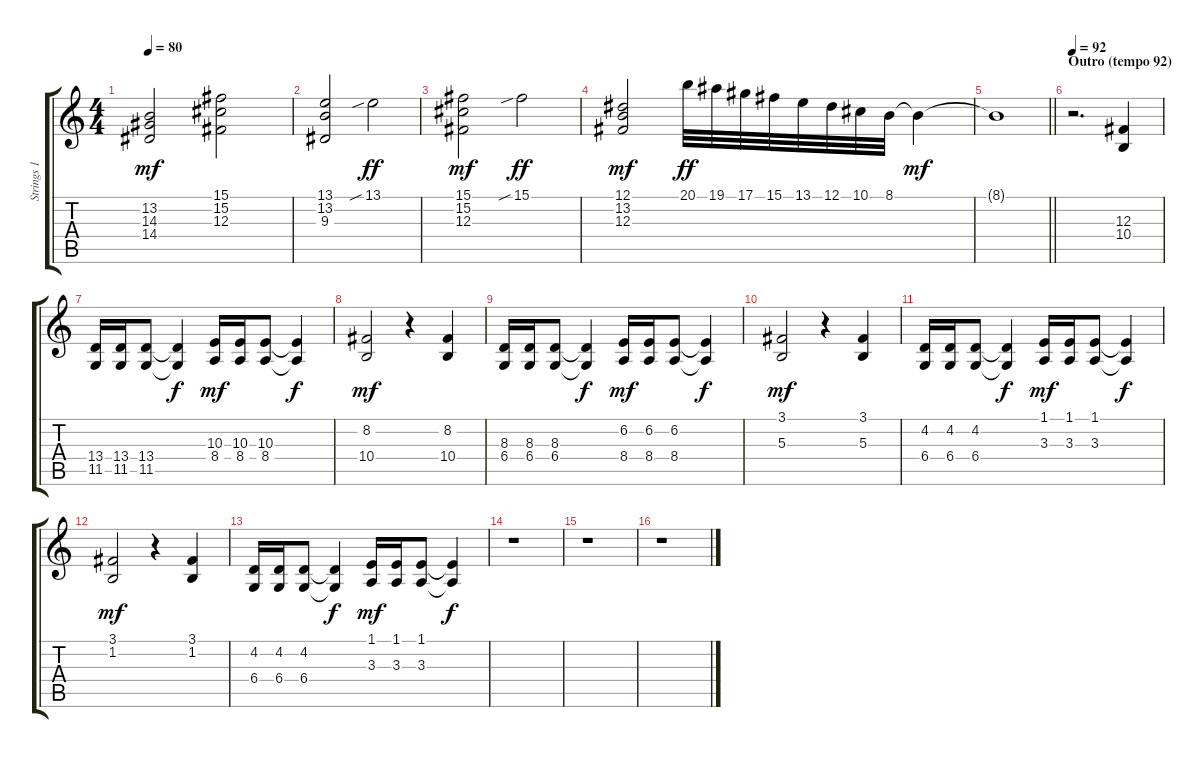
\track ("Strings 1" "Strings 1") {instrument stringensemble1}
\staff {score tabs}
\tuning (Eb4 Bb3 Gb3 Db3 Ab2 Eb2) {hide}
\ts (4 4)
\tempo 80
\clef g2
\ks c
(13.2 14.3 14.4).2{dy mf} (15.1 15.2 12.3).2 |
(13.1 13.2 9.3).2 13.1{sib}.2{dy ff} |
(15.1 15.2 12.3).2{dy mf} 15.1{sib}.2{dy ff} |
(12.1 13.2 12.3).2{dy mf} 20.1.32{dy ff} 19.1.32 17.1.32 15.1.32 13.1.32 12.1.32 10.1.32 8.1.32 8.1{t}.4{dy mf} |
\barLineRight lightlight
8.1{t}.1 |
\section ("" "Outro (tempo 92)")
\tempo 92
r.2{d} (12.3 10.4).4 |
(13.4 11.5).16 (13.4 11.5).16 (13.4 11.5).8 (13.4{t} 11.5{t}).4{dy f} (10.3 8.4).16{dy mf} (10.3 8.4).16 (10.3 8.4).8 (10.3{t} 8.4{t}).4{dy f} |
(8.2 10.4).2{dy mf} r.4 (8.2 10.4).4 |
(8.3 6.4).16 (8.3 6.4).16 (8.3 6.4).8 (8.3{t} 6.4{t}).4{dy f} (6.2 8.4).16{dy mf} (6.2 8.4).16 (6.2 8.4).8 (6.2{t} 8.4{t}).4{dy f} |
(3.1 5.3).2{dy mf} r.4 (3.1 5.3).4 |
(4.2 6.4).16 (4.2 6.4).16 (4.2 6.4).8 (4.2{t} 6.4{t}).4{dy f} (1.1 3.3).16{dy mf} (1.1 3.3).16 (1.1 3.3).8 (1.1{t} 3.3{t}).4{dy f} |
(3.1 1.2).2{dy mf} r.4 (3.1 1.2).4 |
(4.2 6.4).16 (4.2 6.4).16 (4.2 6.4).8 (4.2{t} 6.4{t}).4{dy f} (1.1 3.3).16{dy mf} (1.1 3.3).16 (1.1 3.3).8 (1.1{t} 3.3{t}).4{dy f} |
r.1 |
r.1 |
r.1
